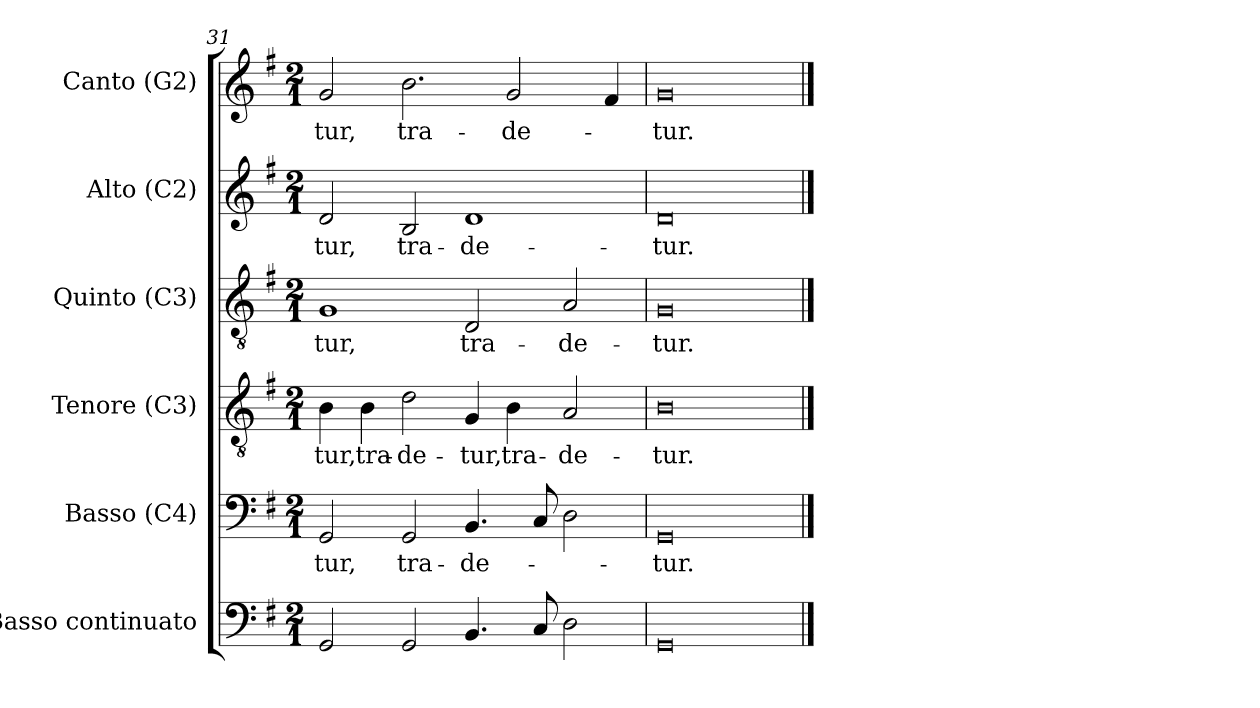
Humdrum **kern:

**kern	**kern	**text	**kern	**text	**kern	**text	**kern	**text	**kern	**text
*part6	*part5	*part5	*part4	*part4	*part3	*part3	*part2	*part2	*part1	*part1
*staff6	*staff5	*staff5	*staff4	*staff4	*staff3	*staff3	*staff2	*staff2	*staff1	*staff1
*I"Basso continuato	*I"Basso (C4)	*	*I"Tenore (C3)	*	*I"Quinto (C3)	*	*I"Alto (C2)	*	*I"Canto (G2)	*
*I'Cont.	*I'B.	*	*I'T.	*	*I'Q.	*	*I'A.	*	*I'C.	*
*clefF4	*clefF4	*	*clefGv2	*	*clefGv2	*	*clefG2	*	*clefG2	*
*	*	*	*ITrd7c12	*	*ITrd7c12	*	*ITrd7c12	*	*	*
*k[f#]	*k[f#]	*	*k[f#]	*	*k[f#]	*	*k[f#]	*	*k[f#]	*
*G:	*G:	*	*G:	*	*G:	*	*G:	*	*G:	*
*M2/1	*M2/1	*	*M2/1	*	*M2/1	*	*M2/1	*	*M2/1	*
=31	=31	=31	=31	=31	=31	=31	=31	=31	=31	=31
!	!	!LO:LY:b:color=#000000	!	!	!	!	!	!	!	!
!	!	!	!	!LO:LY:b:color=#000000	!	!	!	!	!	!
!	!	!	!	!	!	!LO:LY:b:color=#000000	!	!	!	!
!	!	!	!	!	!	!	!	!LO:LY:b:color=#000000	!	!
!	!	!	!	!	!	!	!	!	!	!LO:LY:b:color=#000000
2GGi/	2GGi/	-tur,	4BBi\	-tur,	1GGi	-tur,	2Di/	-tur,	2gi/	-tur,
!	!	!	!	!LO:LY:b:color=#000000	!	!	!	!	!	!
.	.	.	4BBi\	tra-	.	.	.	.	.	.
!	!	!LO:LY:b:color=#000000	!	!	!	!	!	!	!	!
!	!	!	!	!LO:LY:b:color=#000000	!	!	!	!	!	!
!	!	!	!	!	!	!	!	!LO:LY:b:color=#000000	!	!
!	!	!	!	!	!	!	!	!	!	!LO:LY:b:color=#000000
2GGi/	2GGi/	tra-	2Di\	-de-	.	.	2BBi/	tra-	2.bi\	tra-
!	!	!LO:LY:b:color=#000000	!	!	!	!	!	!	!	!
!	!	!	!	!LO:LY:b:color=#000000	!	!	!	!	!	!
!	!	!	!	!	!	!LO:LY:b:color=#000000	!	!	!	!
!	!	!	!	!	!	!	!	!LO:LY:b:color=#000000	!	!
4.BBi/	4.BBi/	-de-	4GGi/	-tur,	2DDi/	tra-	1Di	-de-	.	.
!	!	!	!	!LO:LY:b:color=#000000	!	!	!	!	!	!
!	!	!	!	!	!	!	!	!	!	!LO:LY:b:color=#000000
.	.	.	4BBi\	tra-	.	.	.	.	2gi/	-de-
8Ci/	8Ci/	.	.	.	.	.	.	.	.	.
!	!	!	!	!LO:LY:b:color=#000000	!	!	!	!	!	!
!	!	!	!	!	!	!LO:LY:b:color=#000000	!	!	!	!
2Di\	2Di\	.	2AAi/	-de-	2AAi/	-de-	.	.	.	.
.	.	.	.	.	.	.	.	.	4f#i/	.
=32	=32	=32	=32	=32	=32	=32	=32	=32	=32	=32
!	!	!LO:LY:b:color=#000000	!	!	!	!	!	!	!	!
!	!	!	!	!LO:LY:b:color=#000000	!	!	!	!	!	!
!	!	!	!	!	!	!LO:LY:b:color=#000000	!	!	!	!
!	!	!	!	!	!	!	!	!LO:LY:b:color=#000000	!	!
!	!	!	!	!	!	!	!	!	!	!LO:LY:b:color=#000000
0GGi	0GGi	-tur.	0BBi	-tur.	0GGi	-tur.	0Di	-tur.	0gi	-tur.
==	==	==	==	==	==	==	==	==	==	==
*-	*-	*-	*-	*-	*-	*-	*-	*-	*-	*-
